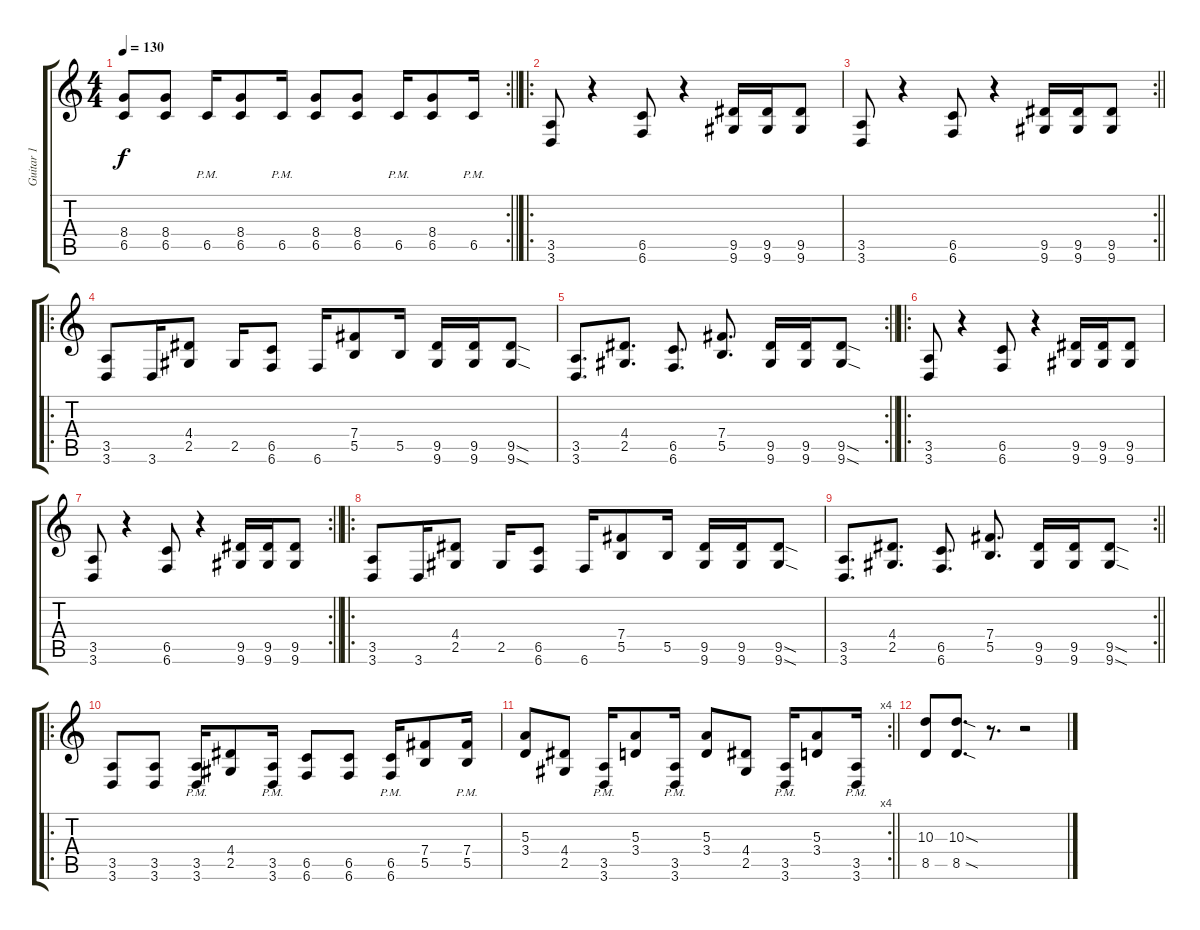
\track ("Guitar 1" "Guitar 1") {instrument distortionguitar}
\staff {score tabs}
\tuning (Db4 Ab3 E3 B2 Gb2 B1) {hide}
\rc 2
\ts (4 4)
\tempo 130
\clef g2
\barLineRight lightlight
\ks c
(8.4 6.5).8{dy f} (8.4 6.5).8 6.5{pm}.16 (8.4 6.5).8 6.5{pm}.16 (8.4 6.5).8 (8.4 6.5).8 6.5{pm}.16 (8.4 6.5).8 6.5{pm}.16 |
\ro
(3.5 3.6).8 r.4 (6.5 6.6).8 r.4 (9.5 9.6).16 (9.5 9.6).16 (9.5 9.6).8 |
\rc 2
\barLineRight lightlight
(3.5 3.6).8 r.4 (6.5 6.6).8 r.4 (9.5 9.6).16 (9.5 9.6).16 (9.5 9.6).8 |
\ro
(3.5 3.6).8 3.6.16 (4.4 2.5).8 2.5.16 (6.5 6.6).8 6.6.16 (7.4 5.5).8 5.5.16 (9.5 9.6).16 (9.5 9.6).16 (9.5{sod} 9.6{sod}).8 |
\rc 2
\barLineRight lightlight
(3.5 3.6).8{d} (4.4 2.5).8{d} (6.5 6.6).8{d} (7.4 5.5).8{d} (9.5 9.6).16 (9.5 9.6).16 (9.5{sod} 9.6{sod}).8 |
\ro
(3.5 3.6).8 r.4 (6.5 6.6).8 r.4 (9.5 9.6).16 (9.5 9.6).16 (9.5 9.6).8 |
\rc 2
\barLineRight lightlight
(3.5 3.6).8 r.4 (6.5 6.6).8 r.4 (9.5 9.6).16 (9.5 9.6).16 (9.5 9.6).8 |
\ro
(3.5 3.6).8 3.6.16 (4.4 2.5).8 2.5.16 (6.5 6.6).8 6.6.16 (7.4 5.5).8 5.5.16 (9.5 9.6).16 (9.5 9.6).16 (9.5{sod} 9.6{sod}).8 |
\rc 2
\barLineRight lightlight
(3.5 3.6).8{d} (4.4 2.5).8{d} (6.5 6.6).8{d} (7.4 5.5).8{d} (9.5 9.6).16 (9.5 9.6).16 (9.5{sod} 9.6{sod}).8 |
\ro
(3.5 3.6).8 (3.5 3.6).8 (3.5{pm} 3.6{pm}).16 (4.4 2.5).8 (3.5{pm} 3.6{pm}).16 (6.5 6.6).8 (6.5 6.6).8 (6.5{pm} 6.6{pm}).16 (7.4 5.5).8 (7.4{pm} 5.5{pm}).16 |
\rc 4
\barLineRight lightlight
(5.3 3.4).8 (4.4 2.5).8 (3.5{pm} 3.6{pm}).16 (5.3 3.4).8 (3.5{pm} 3.6{pm}).16 (5.3 3.4).8 (4.4 2.5).8 (3.5{pm} 3.6{pm}).16 (5.3 3.4).8 (3.5{pm} 3.6{pm}).16 |
(10.3 8.5).8 (10.3{sod} 8.5{sod}).8{d} r.8{d} r.2
